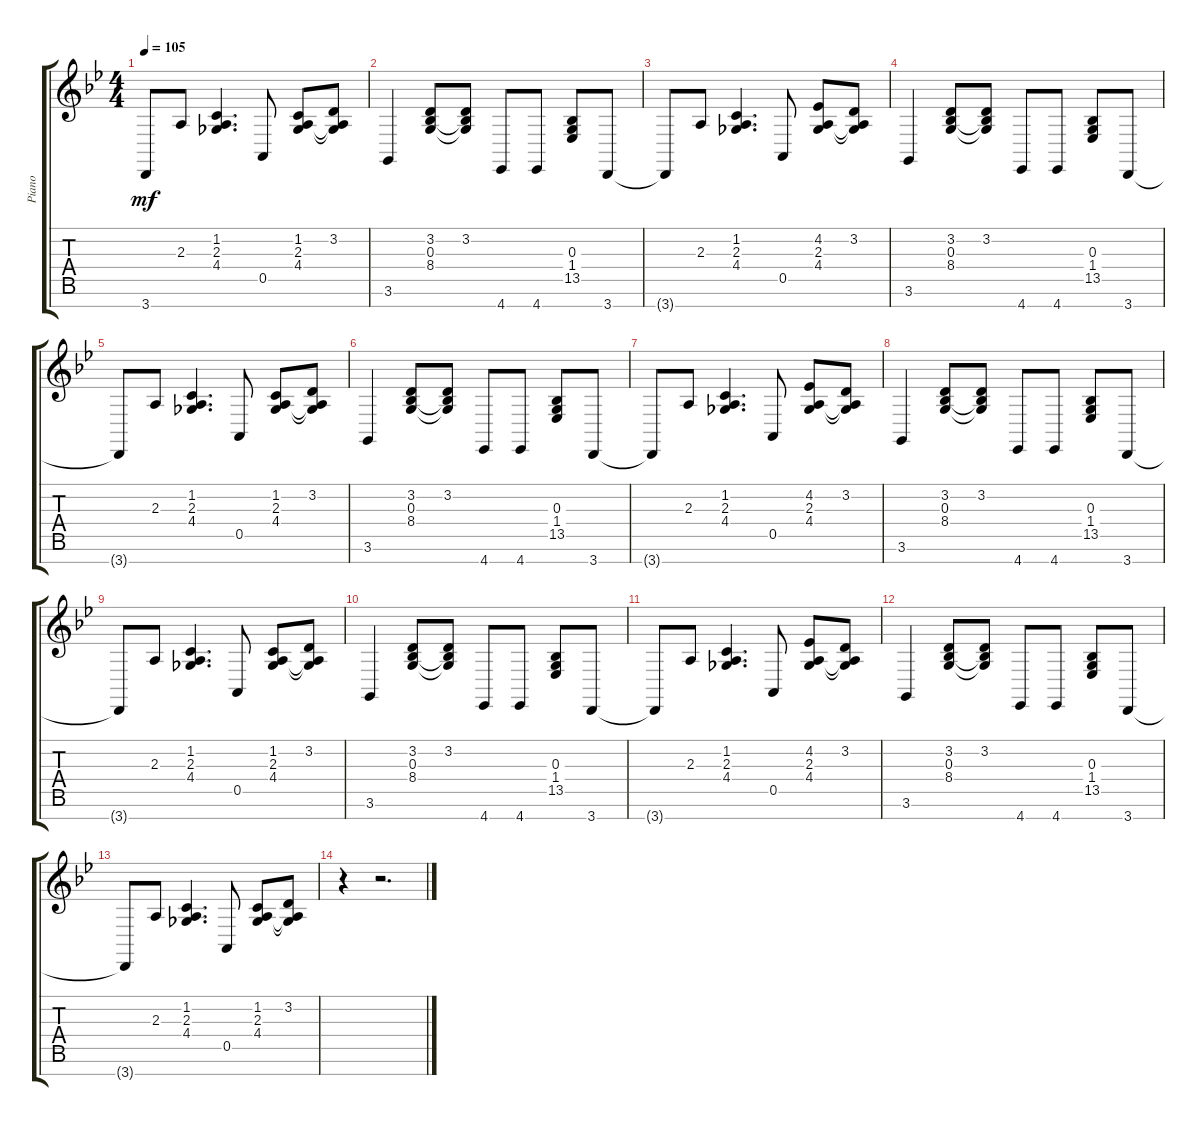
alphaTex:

\track ("Piano" "Piano") {instrument acousticgrandpiano}
\staff {score tabs}
\tuning (E4 B3 G3 D3 A2 E2 B1) {hide}
\ts (4 4)
\tempo 105
\clef g2
\ks gminor
3.7{t}.8{dy mf} 2.3.8 (1.2 2.3 4.4).4{d} 0.5.8 (1.2 2.3 4.4).8 (3.2 2.3{t} 4.4{t}).8 |
3.6.4 (3.2 0.3 8.4).8 (3.2 0.3{t} 8.4{t}).8 4.7.8 4.7.8 (0.3 1.4 13.5).8 3.7.8 |
3.7{t}.8 2.3.8 (1.2 2.3 4.4).4{d} 0.5.8 (4.2 2.3 4.4).8 (3.2 2.3{t} 4.4{t}).8 |
3.6.4 (3.2 0.3 8.4).8 (3.2 0.3{t} 8.4{t}).8 4.7.8 4.7.8 (0.3 1.4 13.5).8 3.7.8 |
3.7{t}.8 2.3.8 (1.2 2.3 4.4).4{d} 0.5.8 (1.2 2.3 4.4).8 (3.2 2.3{t} 4.4{t}).8 |
3.6.4 (3.2 0.3 8.4).8 (3.2 0.3{t} 8.4{t}).8 4.7.8 4.7.8 (0.3 1.4 13.5).8 3.7.8 |
3.7{t}.8 2.3.8 (1.2 2.3 4.4).4{d} 0.5.8 (4.2 2.3 4.4).8 (3.2 2.3{t} 4.4{t}).8 |
3.6.4 (3.2 0.3 8.4).8 (3.2 0.3{t} 8.4{t}).8 4.7.8 4.7.8 (0.3 1.4 13.5).8 3.7.8 |
3.7{t}.8 2.3.8 (1.2 2.3 4.4).4{d} 0.5.8 (1.2 2.3 4.4).8 (3.2 2.3{t} 4.4{t}).8 |
3.6.4 (3.2 0.3 8.4).8 (3.2 0.3{t} 8.4{t}).8 4.7.8 4.7.8 (0.3 1.4 13.5).8 3.7.8 |
3.7{t}.8 2.3.8 (1.2 2.3 4.4).4{d} 0.5.8 (4.2 2.3 4.4).8 (3.2 2.3{t} 4.4{t}).8 |
3.6.4 (3.2 0.3 8.4).8 (3.2 0.3{t} 8.4{t}).8 4.7.8 4.7.8 (0.3 1.4 13.5).8 3.7.8 |
3.7{t}.8 2.3.8 (1.2 2.3 4.4).4{d} 0.5.8 (1.2 2.3 4.4).8 (3.2 2.3{t} 4.4{t}).8 |
r.4 r.2{d}
